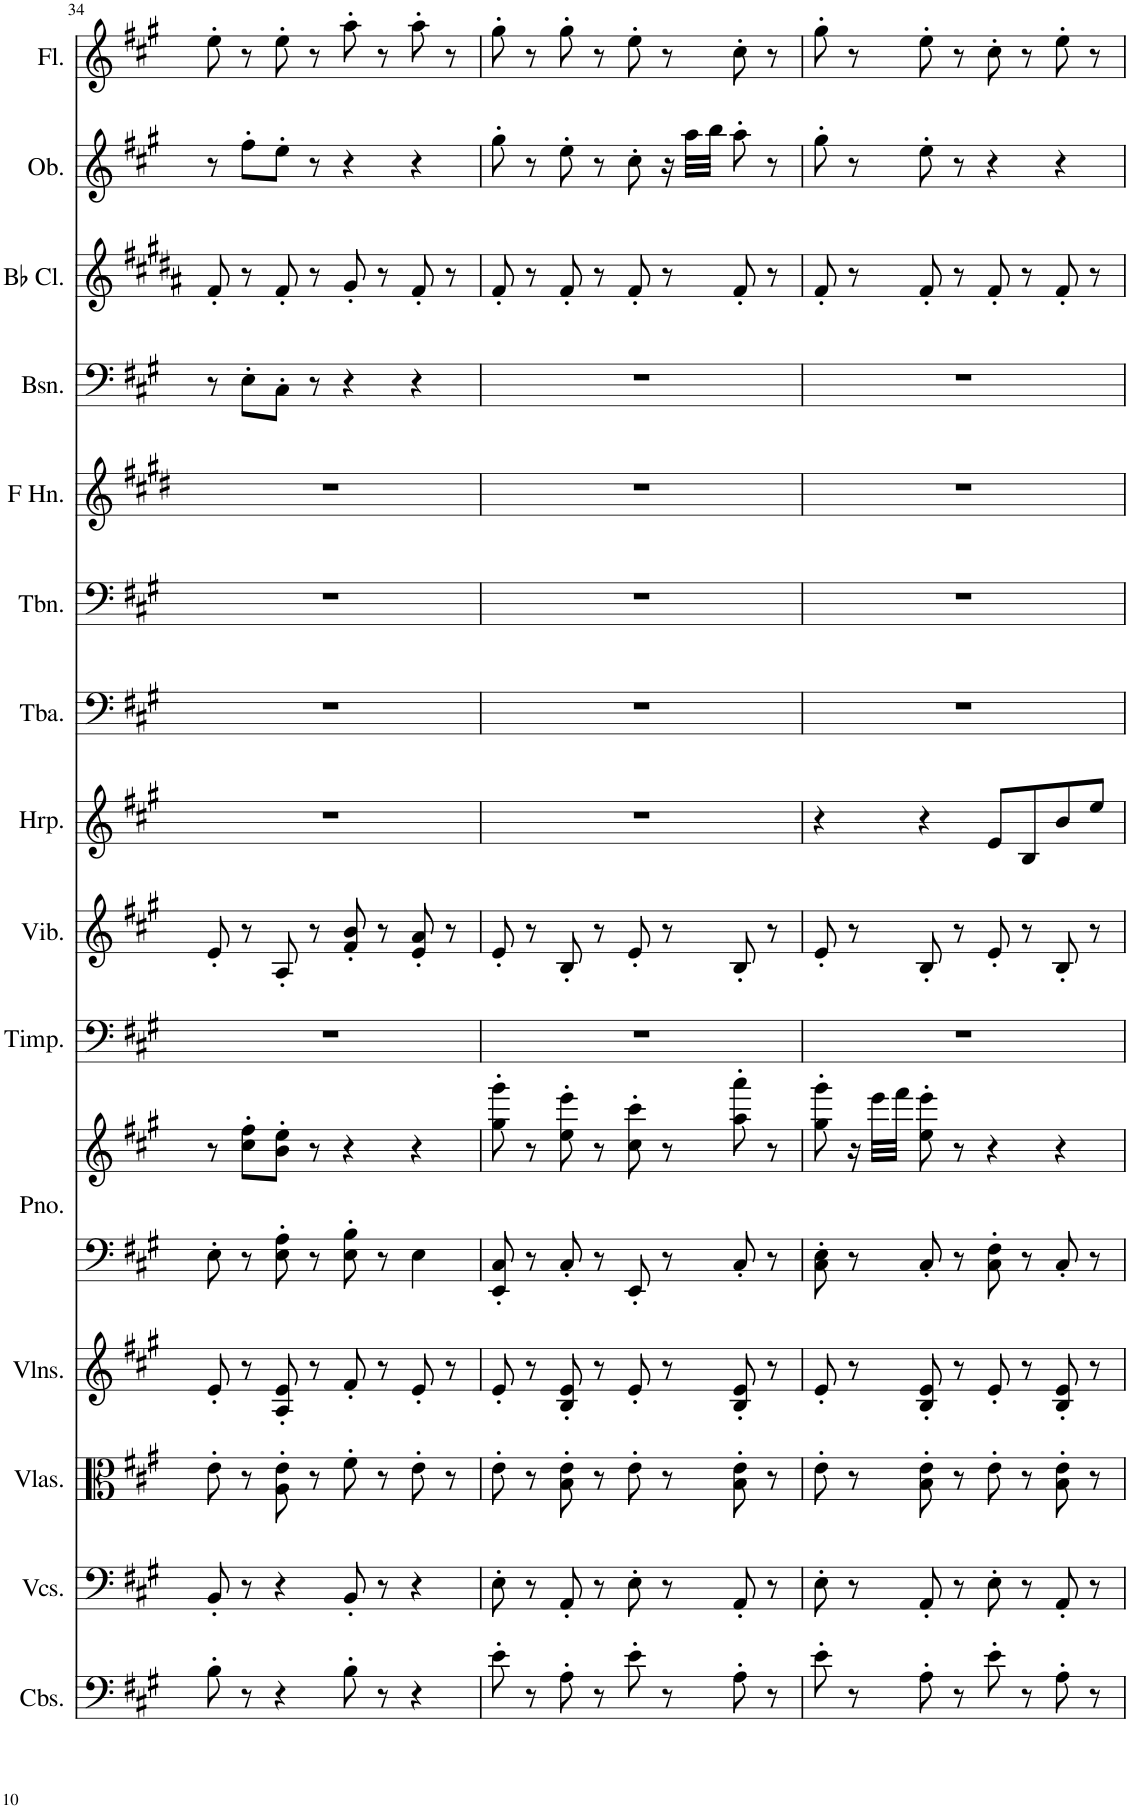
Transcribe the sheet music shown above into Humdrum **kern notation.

**kern	**kern	**kern	**kern	**kern	**kern	**kern	**kern	**kern	**kern	**kern	**kern	**kern	**kern	**kern	**kern
*part15	*part14	*part13	*part12	*part11	*part11	*part10	*part9	*part8	*part7	*part6	*part5	*part4	*part3	*part2	*part1
*staff16	*staff15	*staff14	*staff13	*staff12	*staff11	*staff10	*staff9	*staff8	*staff7	*staff6	*staff5	*staff4	*staff3	*staff2	*staff1
*I"Contrabasses	*I"Violoncellos	*I"Violas	*I"Violins	*I"Piano	*	*I"Timpani	*I"Vibraphone	*I"Harp	*I"Tuba	*I"Trombone	*I"Horn in F	*I"Bassoon	*I"Bb Clarinet	*I"Oboe	*I"Flute
*I'Cbs.	*I'Vcs.	*I'Vlas.	*I'Vlns.	*I'Pno.	*	*I'Timp.	*I'Vib.	*I'Hrp.	*I'Tba.	*I'Tbn.	*	*I'Bsn.	*I'Bb Cl.	*I'Ob.	*I'Fl.
!!LO:PB:g=z
*clefF4	*clefF4	*clefC3	*clefG2	*clefF4	*clefG2	*clefF4	*clefG2	*clefG2	*clefF4	*clefF4	*clefG2	*clefF4	*clefG2	*clefG2	*clefG2
*Trd7c12	*	*	*	*	*	*	*	*	*	*	*Trd4c7	*	*Trd1c2	*	*
*k[f#c#g#]	*k[f#c#g#]	*k[f#c#g#]	*k[f#c#g#]	*k[f#c#g#]	*k[f#c#g#]	*k[f#c#g#]	*k[f#c#g#]	*k[f#c#g#]	*k[f#c#g#]	*k[f#c#g#]	*k[f#c#g#d#]	*k[f#c#g#]	*k[f#c#g#d#a#]	*k[f#c#g#]	*k[f#c#g#]
*M4/4	*M4/4	*M4/4	*M4/4	*M4/4	*M4/4	*M4/4	*M4/4	*M4/4	*M4/4	*M4/4	*M4/4	*M4/4	*M4/4	*M4/4	*M4/4
=34	=34	=34	=34	=34	=34	=34	=34	=34	=34	=34	=34	=34	=34	=34	=34
8B'\	8BB'/	8e'\	8e'/	8E'\	8r	1r	8e'/	1r	1r	1r	1r	8r	8f#'/	8r	8ee'\
8r	8r	8r	8r	8r	8cc#\' 8ff#\'L	.	8r	.	.	.	.	8E'\L	8r	8ff#'\L	8r
4r	4r	8A\' 8e\'	8A/' 8e/'	8E\' 8A\'	8b\' 8ee\'J	.	8A'/	.	.	.	.	8C#'\J	8f#'/	8ee'\J	8ee'\
.	.	8r	8r	8r	8r	.	8r	.	.	.	.	8r	8r	8r	8r
8B'\	8BB'/	8f#'\	8f#'/	8E\' 8B\'	4r	.	8f#/' 8b/'	.	.	.	.	4r	8g#'/	4r	8aa'\
8r	8r	8r	8r	8r	.	.	8r	.	.	.	.	.	8r	.	8r
4r	4r	8e'\	8e'/	4E\	4r	.	8e/' 8a/'	.	.	.	.	4r	8f#'/	4r	8aa'\
.	.	8r	8r	.	.	.	8r	.	.	.	.	.	8r	.	8r
=35	=35	=35	=35	=35	=35	=35	=35	=35	=35	=35	=35	=35	=35	=35	=35
8e'\	8E'\	8e'\	8e'/	8EE/' 8C#/'	8gg#\' 8ggg#\'	1r	8e'/	1r	1r	1r	1r	1r	8f#'/	8gg#'\	8gg#'\
8r	8r	8r	8r	8r	8r	.	8r	.	.	.	.	.	8r	8r	8r
8A'\	8AA'/	8B\' 8e\'	8B/' 8e/'	8C#'/	8ee\' 8eee\'	.	8B'/	.	.	.	.	.	8f#'/	8ee'\	8gg#'\
8r	8r	8r	8r	8r	8r	.	8r	.	.	.	.	.	8r	8r	8r
8e'\	8E'\	8e'\	8e'/	8EE'/	8cc#\' 8ccc#\'	.	8e'/	.	.	.	.	.	8f#'/	8cc#'\	8ee'\
8r	8r	8r	8r	8r	8r	.	8r	.	.	.	.	.	8r	16r	8r
.	.	.	.	.	.	.	.	.	.	.	.	.	.	32aa\LLL	.
.	.	.	.	.	.	.	.	.	.	.	.	.	.	32bb\JJJ	.
8A'\	8AA'/	8B\' 8e\'	8B/' 8e/'	8C#'/	8aa\' 8aaa\'	.	8B'/	.	.	.	.	.	8f#'/	8aa'\	8cc#'\
8r	8r	8r	8r	8r	8r	.	8r	.	.	.	.	.	8r	8r	8r
=36	=36	=36	=36	=36	=36	=36	=36	=36	=36	=36	=36	=36	=36	=36	=36
8e'\	8E'\	8e'\	8e'/	8C#\' 8E\'	8gg#\' 8ggg#\'	1r	8e'/	4r	1r	1r	1r	1r	8f#'/	8gg#'\	8gg#'\
8r	8r	8r	8r	8r	16r	.	8r	.	.	.	.	.	8r	8r	8r
.	.	.	.	.	32eee\LLL	.	.	.	.	.	.	.	.	.	.
.	.	.	.	.	32fff#\JJJ	.	.	.	.	.	.	.	.	.	.
8A'\	8AA'/	8B\' 8e\'	8B/' 8e/'	8C#'/	8ee\' 8eee\'	.	8B'/	4r	.	.	.	.	8f#'/	8ee'\	8ee'\
8r	8r	8r	8r	8r	8r	.	8r	.	.	.	.	.	8r	8r	8r
8e'\	8E'\	8e'\	8e'/	8C#\' 8F#\'	4r	.	8e'/	8e/L	.	.	.	.	8f#'/	4r	8cc#'\
8r	8r	8r	8r	8r	.	.	8r	8B/	.	.	.	.	8r	.	8r
8A'\	8AA'/	8B\' 8e\'	8B/' 8e/'	8C#'/	4r	.	8B'/	8b/	.	.	.	.	8f#'/	4r	8ee'\
8r	8r	8r	8r	8r	.	.	8r	8ee/J	.	.	.	.	8r	.	8r
=	=	=	=	=	=	=	=	=	=	=	=	=	=	=	=
*-	*-	*-	*-	*-	*-	*-	*-	*-	*-	*-	*-	*-	*-	*-	*-
